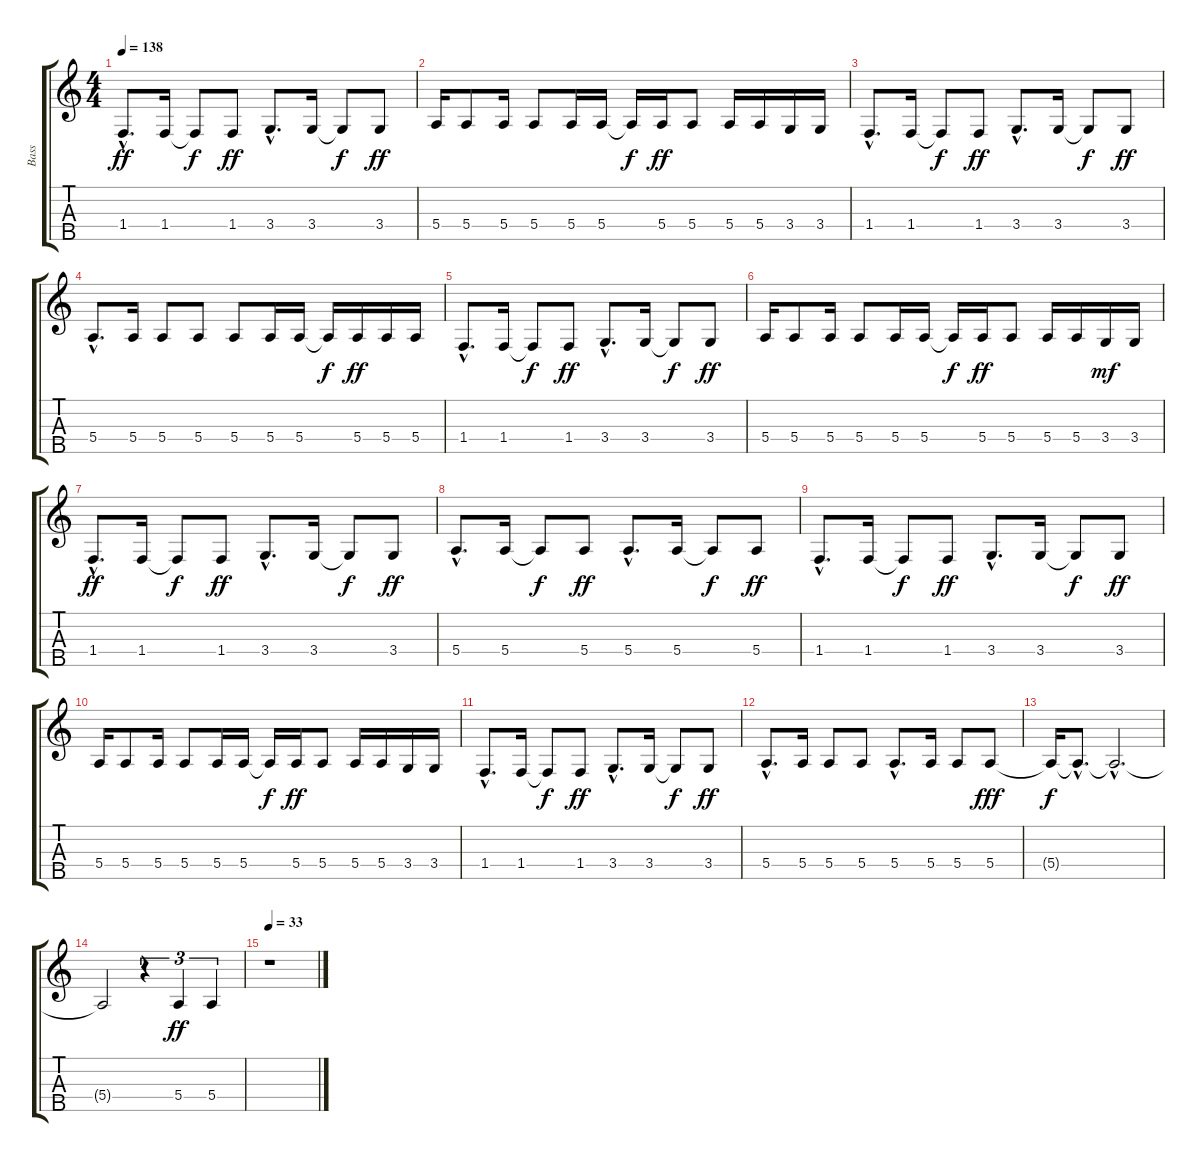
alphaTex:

\track ("Bass" "Bass") {instrument fretlessbass}
\staff {score tabs}
\tuning (G3 D3 A2 E2 B1) {hide}
\ts (4 4)
\tempo 138
\clef g2
\ks c
1.4{hac}.8{d dy ff} 1.4.16 1.4{t}.8{dy f} 1.4.8{dy ff} 3.4{hac}.8{d} 3.4.16 3.4{t}.8{dy f} 3.4.8{dy ff} |
5.4.16 5.4.8 5.4.16 5.4.8 5.4.16 5.4.16 5.4{t}.16{dy f} 5.4.16{dy ff} 5.4.8 5.4.16 5.4.16 3.4.16 3.4.16 |
1.4{hac}.8{d} 1.4.16 1.4{t}.8{dy f} 1.4.8{dy ff} 3.4{hac}.8{d} 3.4.16 3.4{t}.8{dy f} 3.4.8{dy ff} |
5.4{hac}.8{d} 5.4.16 5.4.8 5.4.8 5.4.8 5.4.16 5.4.16 5.4{t}.16{dy f} 5.4.16{dy ff} 5.4.16 5.4.16 |
1.4{hac}.8{d} 1.4.16 1.4{t}.8{dy f} 1.4.8{dy ff} 3.4{hac}.8{d} 3.4.16 3.4{t}.8{dy f} 3.4.8{dy ff} |
5.4.16 5.4.8 5.4.16 5.4.8 5.4.16 5.4.16 5.4{t}.16{dy f} 5.4.16{dy ff} 5.4.8 5.4.16 5.4.16 3.4.16{dy mf} 3.4.16 |
1.4{hac}.8{d dy ff} 1.4.16 1.4{t}.8{dy f} 1.4.8{dy ff} 3.4{hac}.8{d} 3.4.16 3.4{t}.8{dy f} 3.4.8{dy ff} |
5.4{hac}.8{d} 5.4.16 5.4{t}.8{dy f} 5.4.8{dy ff} 5.4{hac}.8{d} 5.4.16 5.4{t}.8{dy f} 5.4.8{dy ff} |
1.4{hac}.8{d} 1.4.16 1.4{t}.8{dy f} 1.4.8{dy ff} 3.4{hac}.8{d} 3.4.16 3.4{t}.8{dy f} 3.4.8{dy ff} |
5.4.16 5.4.8 5.4.16 5.4.8 5.4.16 5.4.16 5.4{t}.16{dy f} 5.4.16{dy ff} 5.4.8 5.4.16 5.4.16 3.4.16 3.4.16 |
1.4{hac}.8{d} 1.4.16 1.4{t}.8{dy f} 1.4.8{dy ff} 3.4{hac}.8{d} 3.4.16 3.4{t}.8{dy f} 3.4.8{dy ff} |
5.4{hac}.8{d} 5.4.16 5.4.8 5.4.8 5.4{hac}.8{d} 5.4.16 5.4.8 5.4.8{dy fff} |
5.4{t}.16{dy f} 5.4{hac t}.8{d} 5.4{hac t}.2{d} |
5.4{t}.2 r.4{tu (3 2)} 5.4.4{tu (3 2) dy ff} 5.4.4{tu (3 2)} |
\tempo 33
r.1
